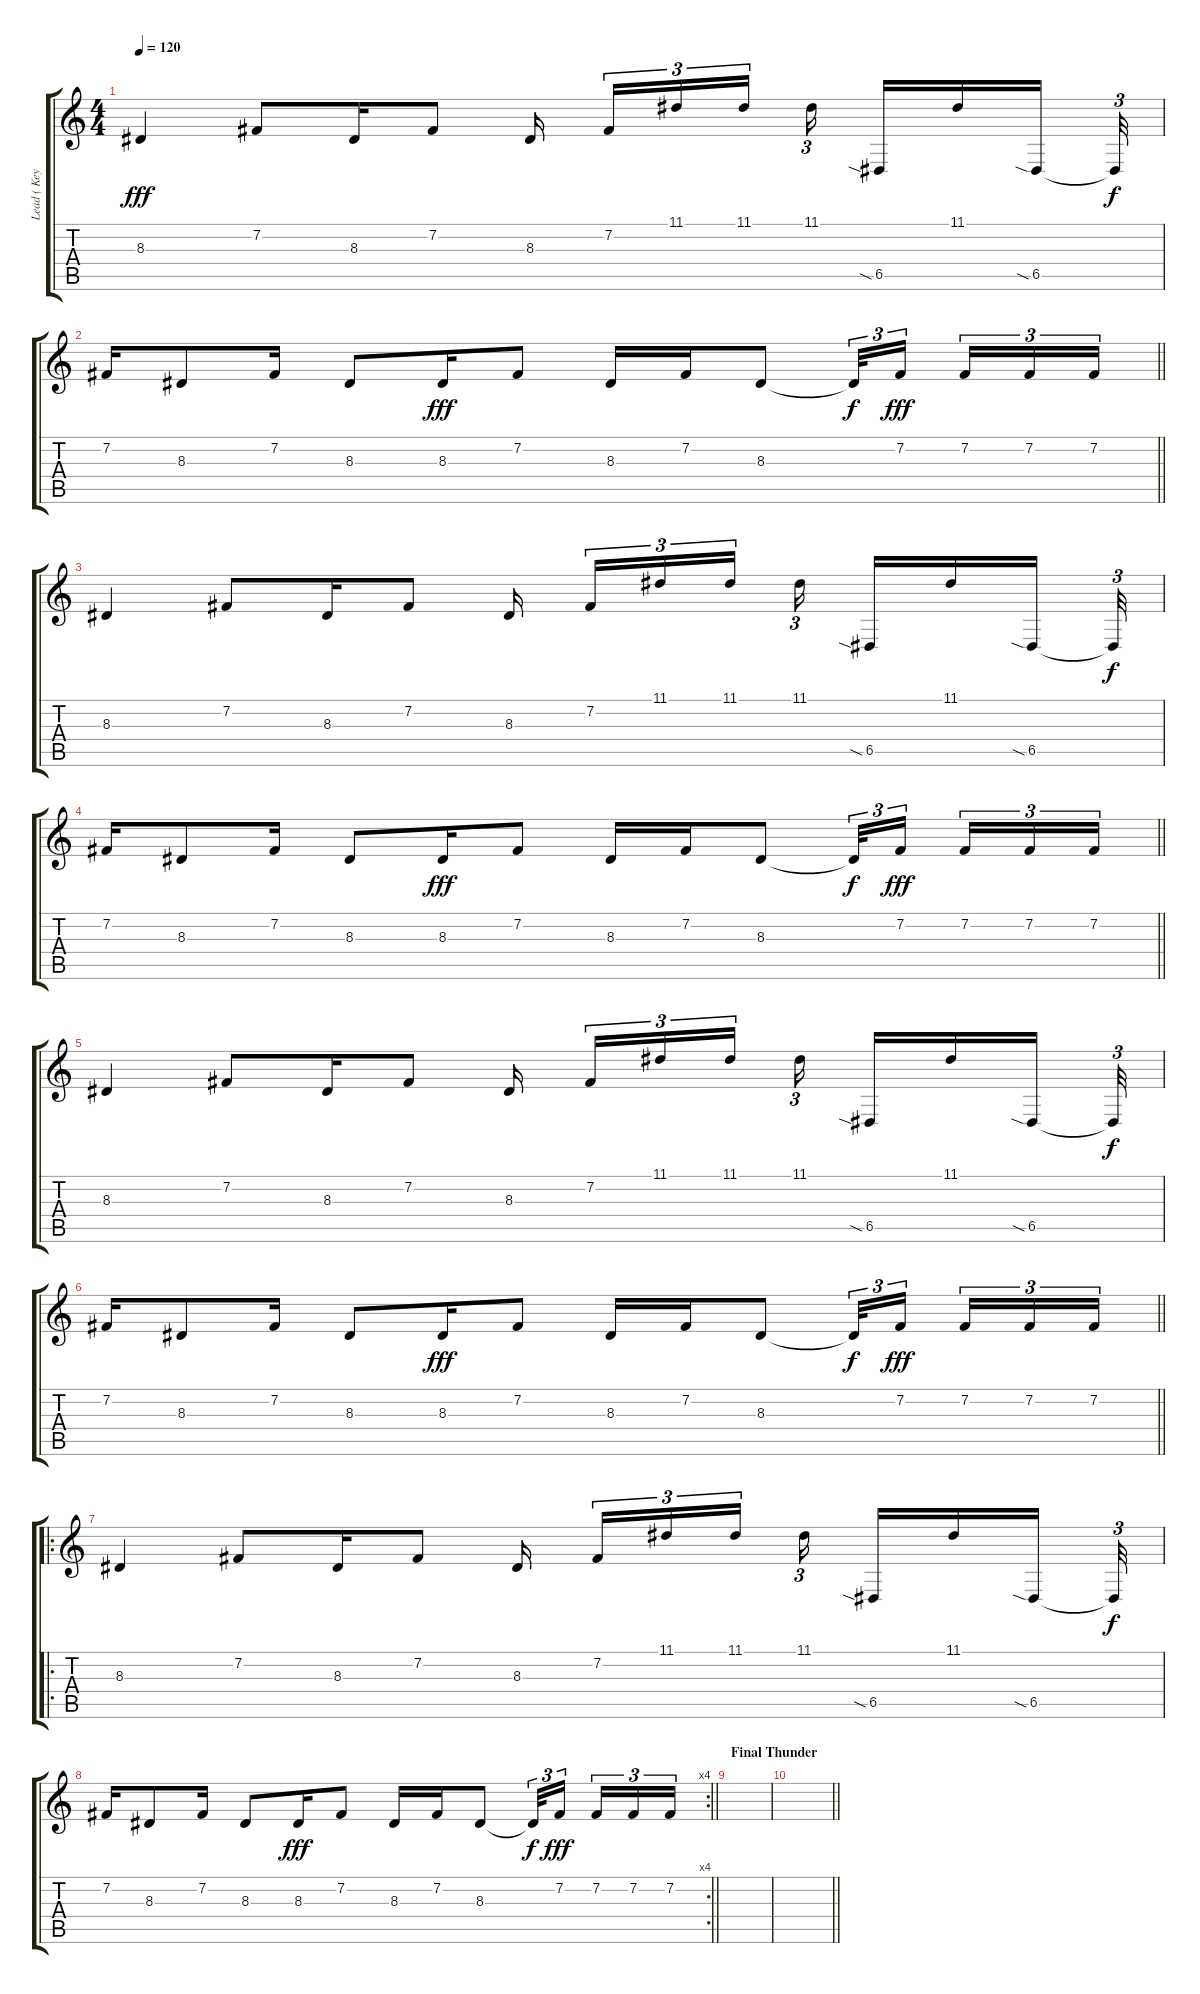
\track ("Lead ( Keyboard)" "Lead ( Key") {instrument churchorgan}
\staff {score tabs}
\tuning (E4 B3 G3 D3 A2 E2) {hide}
\ts (4 4)
\tempo 120
\clef g2
\ks c
8.3.4{dy fff} 7.2.8 8.3.16 7.2.8 8.3.16{beam splitsecondary} 7.2.16{tu (3 2)} 11.1.16{tu (3 2)} 11.1.16{tu (3 2)} 11.1.16{tu (3 2) beam splitsecondary} 6.5{sia}.16 11.1.16 6.5{sia}.16{beam splitsecondary} 6.5{t}.32{tu (3 2) dy f} |
\barLineRight lightlight
7.2.16 8.3.8 7.2.16 8.3.8 8.3.16{dy fff} 7.2.8 8.3.16 7.2.16 8.3.8 8.3{t}.32{tu (3 2) dy f} 7.2.16{tu (3 2) dy fff beam splitsecondary} 7.2.16{tu (3 2)} 7.2.16{tu (3 2)} 7.2.16{tu (3 2)} |
8.3.4 7.2.8 8.3.16 7.2.8 8.3.16{beam splitsecondary} 7.2.16{tu (3 2)} 11.1.16{tu (3 2)} 11.1.16{tu (3 2)} 11.1.16{tu (3 2) beam splitsecondary} 6.5{sia}.16 11.1.16 6.5{sia}.16{beam splitsecondary} 6.5{t}.32{tu (3 2) dy f} |
\barLineRight lightlight
7.2.16 8.3.8 7.2.16 8.3.8 8.3.16{dy fff} 7.2.8 8.3.16 7.2.16 8.3.8 8.3{t}.32{tu (3 2) dy f} 7.2.16{tu (3 2) dy fff beam splitsecondary} 7.2.16{tu (3 2)} 7.2.16{tu (3 2)} 7.2.16{tu (3 2)} |
8.3.4 7.2.8 8.3.16 7.2.8 8.3.16{beam splitsecondary} 7.2.16{tu (3 2)} 11.1.16{tu (3 2)} 11.1.16{tu (3 2)} 11.1.16{tu (3 2) beam splitsecondary} 6.5{sia}.16 11.1.16 6.5{sia}.16{beam splitsecondary} 6.5{t}.32{tu (3 2) dy f} |
\barLineRight lightlight
7.2.16 8.3.8 7.2.16 8.3.8 8.3.16{dy fff} 7.2.8 8.3.16 7.2.16 8.3.8 8.3{t}.32{tu (3 2) dy f} 7.2.16{tu (3 2) dy fff beam splitsecondary} 7.2.16{tu (3 2)} 7.2.16{tu (3 2)} 7.2.16{tu (3 2)} |
\ro
8.3.4{volume 12 balance 16} 7.2.8 8.3.16 7.2.8 8.3.16{beam splitsecondary} 7.2.16{tu (3 2)} 11.1.16{tu (3 2)} 11.1.16{tu (3 2)} 11.1.16{tu (3 2) beam splitsecondary} 6.5{sia}.16 11.1.16 6.5{sia}.16{beam splitsecondary} 6.5{t}.32{tu (3 2) dy f} |
\rc 4
\barLineRight lightlight
7.2.16 8.3.8 7.2.16 8.3.8 8.3.16{dy fff} 7.2.8 8.3.16 7.2.16 8.3.8 8.3{t}.32{tu (3 2) dy f} 7.2.16{tu (3 2) dy fff beam splitsecondary} 7.2.16{tu (3 2)} 7.2.16{tu (3 2)} 7.2.16{tu (3 2)} |
\section ("" "Final Thunder")
|
\barLineRight lightlight
